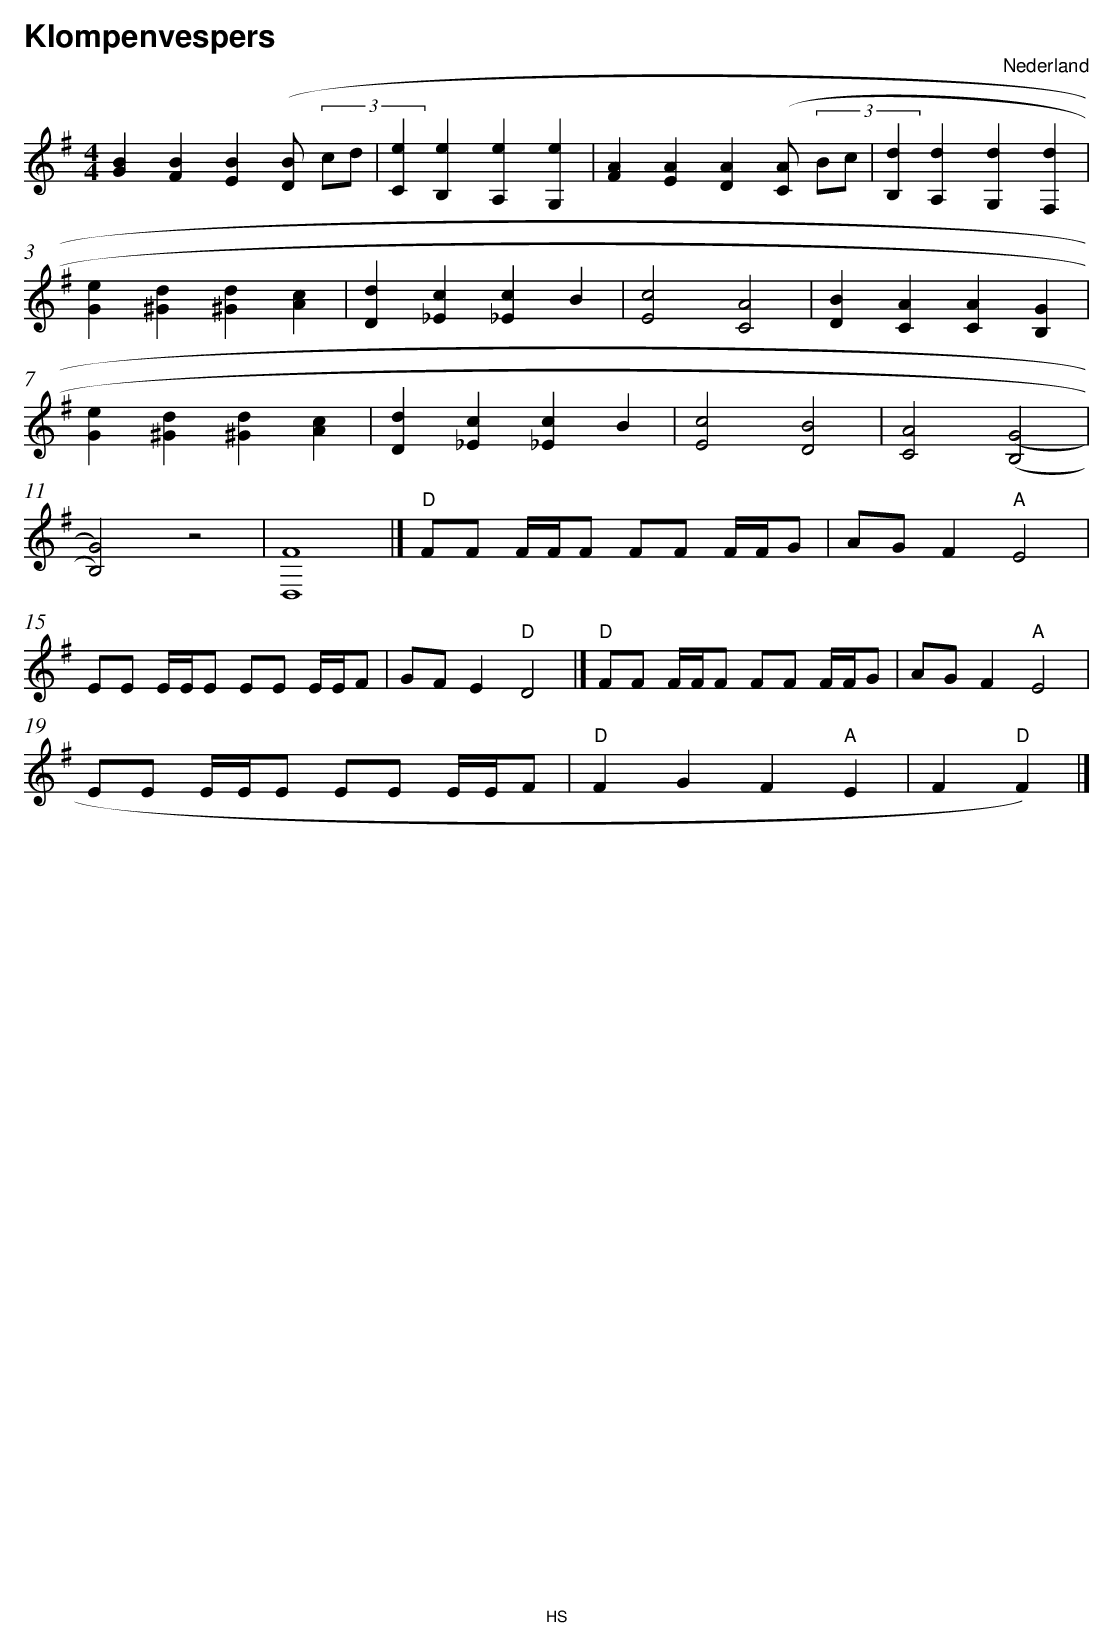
X:1
T:Klompenvespers
O:Nederland
M:4/4
L:1/8
Q:1/4=
K:G
V:1 clef=treble
[B2G2][B2F2][B2E2][(3BD2] (3cd|[e2C2][e2B,2][e2A,2][e2G,2]|[A2F2][A2E2][A2D2][(3AC2] (3Bc|[d2B,2][d2A,2][d2G,2][d2F,2]|
[e2G2][d2^G2][d2^G2][c2A2]|[d2D2][c2_E2][c2_E2]B2 |[c4E4][A4C4]|[B2D2][A2C2][A2C2][G2B,2]|
[e2G2][d2^G2][d2^G2][c2A2]|[d2D2][c2_E2][c2_E2]B2 |[c4E4][B4D4]|[A4C4][(G4(B,4]|
[G4)B,4)]z4 |[F8D,8] |]"D" FF F/F/F FF F/F/G |AG F2 "A" E4 |
EE E/E/E EE E/E/F |GF E2 "D" D4 |]"D" FF F/F/F FF F/F/G |AG F2 "A" E4 |
EE E/E/E EE E/E/F |"D" F2 G2 F2 "A" E2 |F2 "D" F2) |]
